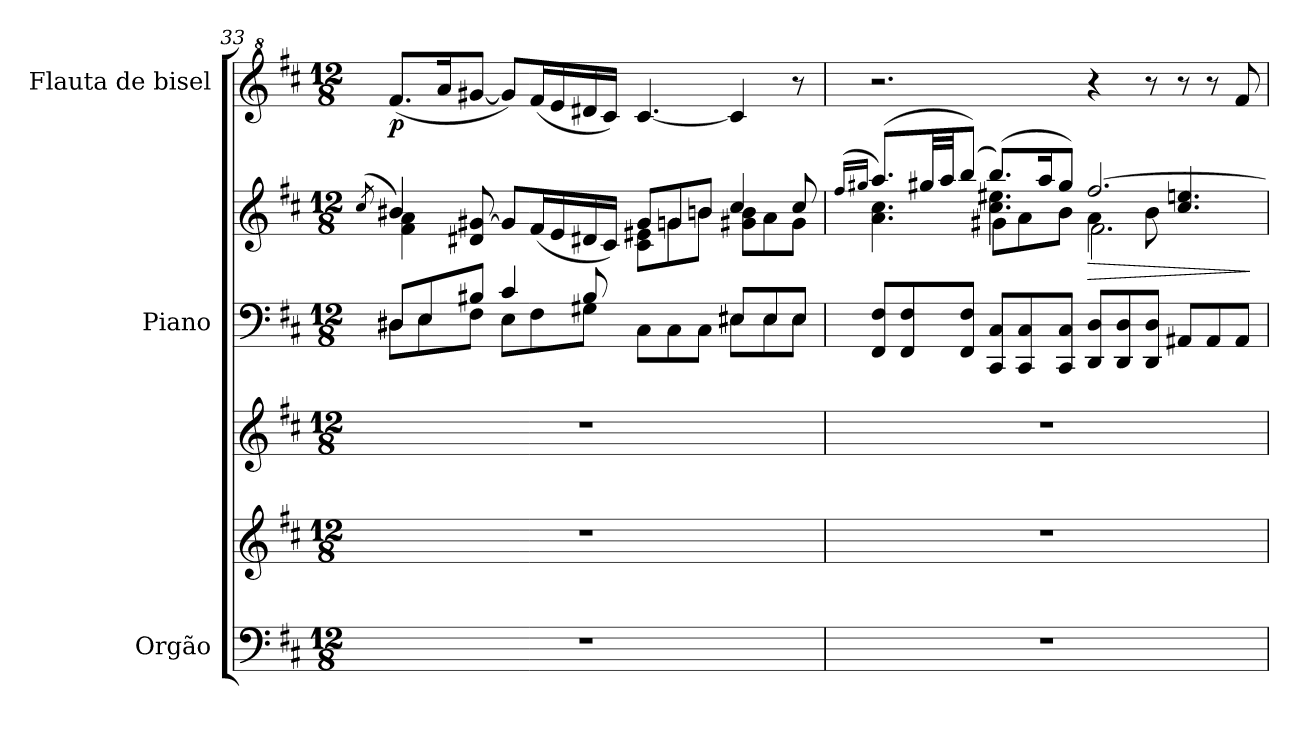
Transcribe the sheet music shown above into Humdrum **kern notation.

**kern	**kern	**kern	**kern	**kern	**dynam	**kern	**dynam
*part3	*part3	*part3	*part2	*part2	*part2	*part1	*part1
*staff6	*staff5	*staff4	*staff3	*staff2	*staff2/3	*staff1	*staff1
*I"Orgão	*	*	*I"Piano	*	*	*I"Flauta de bisel	*
*	*	*	*I'Pno	*	*	*	*
!!LO:LB:g=z
*clefF4	*clefG2	*clefG2	*clefF4	*clefG2	*	*clefG^2	*
*k[f#c#]	*k[f#c#]	*k[f#c#]	*k[f#c#]	*k[f#c#]	*	*k[f#c#]	*
*M12/8	*M12/8	*M12/8	*M12/8	*M12/8	*	*M12/8	*
=33	=33	=33	=33	=33	=33	=33	=33
.	.	.	.	(<8qcc#/	.	.	.
*	*	*	*^	*^	*	*	*
*	*	*	*	*	*	*^	*	*	*
!	!	!	!	!	!	!	!	!	!	!LO:DY:b
1.r	1.r	1.r	8D#X/L	8D#\L	4b#X/)	4f#\ 4a\	2.ryy	.	(<8.ff#/L	p
.	.	.	8E/	8E\	.	.	.	.	.	.
.	.	.	.	.	.	.	.	.	16aa/K	.
.	.	.	8B#X/J	8F#\J	8d#X/ [8g#X/	2..ryy	.	.	[8gg#X/J	.
.	.	.	4c#/	8E\L	8g#/L]	.	.	.	8gg#/L])	.
.	.	.	.	8F#\	(<16f#/L	.	.	.	(<16ff#/L	.
.	.	.	.	.	16e/	.	.	.	16ee/	.
.	.	.	8B#/	8G#X\J	16d#X/	.	.	.	16dd#X/	.
.	.	.	.	.	16c#/JJ)	.	.	.	16cc#/JJ)	.
.	.	.	4.ryy	8C#\L	8g#/L	.	8c#\ 8e#X\L	.	[4.cc#/	.
.	.	.	.	8C#\	8g#/	.	8g\	.	.	.
.	.	.	.	8C#\J	8bn/J	.	8b\J	.	.	.
.	.	.	8E#X/L	8E#\L	4cc#/	8g#\ 8b\L	4.ryy	.	4cc#/]	.
.	.	.	8E#/	8E#\	.	8a\	.	.	.	.
.	.	.	8E#/J	8E#\J	8cc#/	8g#\J	.	.	8r	.
*	*	*	*v	*v	*	*	*	*	*	*
=34	=34	=34	=34	=34	=34	=34	=34	=34	=34
.	.	.	.	(<16qff#/LL	.	.	.	.	.
.	.	.	.	16qgg#X/JJ	.	.	.	.	.
1.r	1.r	1.r	8FF#/ 8F#/L	(>8.aa/L)	4.a\ 4.cc#\	4.ryy	.	2.r	.
.	.	.	8FF#/ 8F#/	.	.	.	.	.	.
.	.	.	.	32gg#/LL	.	.	.	.	.
.	.	.	.	32aa/JJ	.	.	.	.	.
.	.	.	8FF#/ 8F#/J	(>8bb/J)	.	.	.	.	.
.	.	.	8CC#/ 8C#/L	(>8.bb/L)	4.cc#\ 4.ee#X\	8g#X\L	.	.	.
.	.	.	8CC#/ 8C#/	.	.	8a\	.	.	.
.	.	.	.	16aa/K	.	.	.	.	.
.	.	.	8CC#/ 8C#/J	8gg#/J)	.	8b\J	.	.	.
!	!	!	!	!	!	!	!LO:HP:b	!	!
.	.	.	8DD/ 8D/L	[2.ff#/	4a\	2.f#\	>	4r	.
.	.	.	8DD/ 8D/	.	.	.	.	.	.
.	.	.	8DD/ 8D/J	.	8b\	.	.	8r	.
.	.	.	8AA#X/L	.	4.cc#/ 4.een/	.	.	8r	.
.	.	.	8AA#/	.	.	.	.	8r	.
.	.	.	8AA#/J	.	.	.	.	8ff#/	.
*	*	*	*	*v	*v	*v	*	*	*
.	.	.	.	.	]	.	.
=	=	=	=	=	=	=	=
*-	*-	*-	*-	*-	*-	*-	*-
